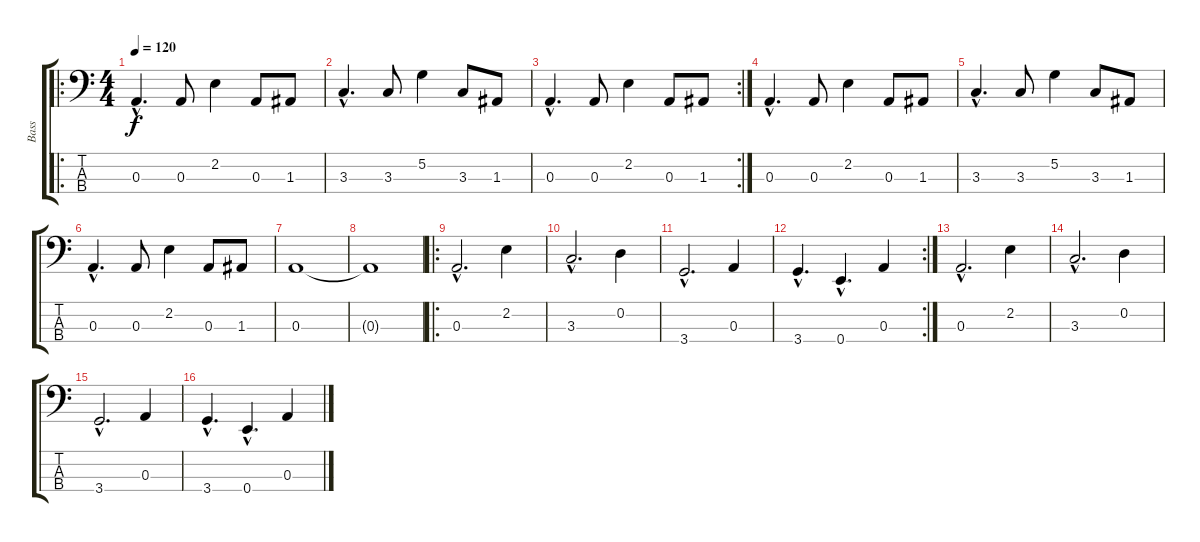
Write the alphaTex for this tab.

\track ("Bass" "Bass") {instrument electricbassfinger}
\staff {score tabs}
\tuning (G2 D2 A1 E1) {hide}
\ro
\ts (4 4)
\tempo 120
\clef f4
\ks c
0.3{hac}.4{d dy f} 0.3.8 2.2.4 0.3.8 1.3.8 |
3.3{hac}.4{d} 3.3.8 5.2.4 3.3.8 1.3.8 |
\rc 2
0.3{hac}.4{d} 0.3.8 2.2.4 0.3.8 1.3.8 |
0.3{hac}.4{d} 0.3.8 2.2.4 0.3.8 1.3.8 |
3.3{hac}.4{d} 3.3.8 5.2.4 3.3.8 1.3.8 |
0.3{hac}.4{d} 0.3.8 2.2.4 0.3.8 1.3.8 |
0.3.1 |
0.3{t}.1 |
\ro
0.3{hac}.2{d} 2.2.4 |
3.3{hac}.2{d} 0.2.4 |
3.4{hac}.2{d} 0.3.4 |
\rc 2
3.4{hac}.4{d} 0.4{hac}.4{d} 0.3.4 |
0.3{hac}.2{d} 2.2.4 |
3.3{hac}.2{d} 0.2.4 |
3.4{hac}.2{d} 0.3.4 |
3.4{hac}.4{d} 0.4{hac}.4{d} 0.3.4
